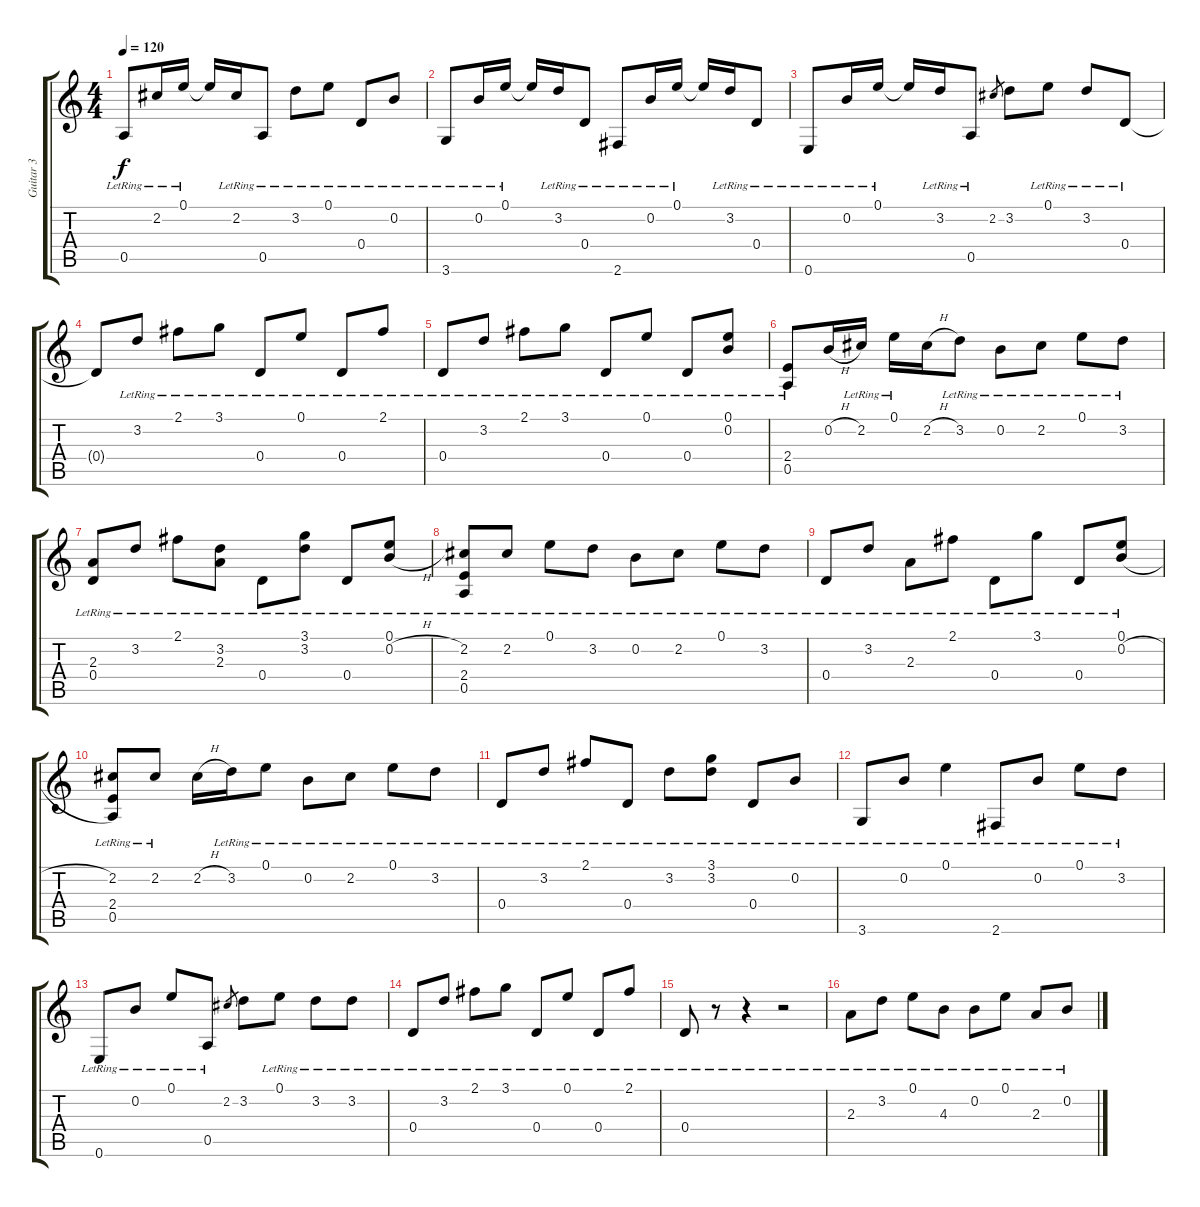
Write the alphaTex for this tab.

\track ("Guitar 3" "Guitar 3") {instrument acousticguitarsteel}
\staff {score tabs}
\tuning (E4 B3 G3 D3 A2 E2) {hide}
\ts (4 4)
\tempo 120
\clef g2
\ks c
0.5{lr}.8{dy f} 2.2{lr}.16 0.1{lr}.16 0.1{t}.16 2.2{lr}.16 0.5{lr}.8 3.2{lr}.8 0.1{lr}.8 0.4{lr}.8 0.2{lr}.8 |
3.6{lr}.8 0.2{lr}.16 0.1{lr}.16 0.1{t}.16 3.2{lr}.16 0.4{lr}.8 2.6{lr}.8 0.2{lr}.16 0.1{lr}.16 0.1{t}.16 3.2{lr}.16 0.4{lr}.8 |
0.6{lr}.8 0.2{lr}.16 0.1{lr}.16 0.1{t}.16 3.2{lr}.16 0.5{lr}.8 2.2.8{gr} 3.2.8 0.1{lr}.8 3.2{lr}.8 0.4{lr}.8 |
0.4{t}.8 3.2{lr}.8 2.1{lr}.8 3.1{lr}.8 0.4{lr}.8 0.1{lr}.8 0.4{lr}.8 2.1{lr}.8 |
0.4{lr}.8 3.2{lr}.8 2.1{lr}.8 3.1{lr}.8 0.4{lr}.8 0.1{lr}.8 0.4{lr}.8 (0.1{lr} 0.2{lr}).8 |
(2.4{lr} 0.5{lr}).8 0.2{h}.16 2.2{lr}.16 0.1{lr}.16 2.2{h}.16 3.2{lr}.8 0.2{lr}.8 2.2{lr}.8 0.1{lr}.8 3.2{lr}.8 |
(2.3{lr} 0.4{lr}).8 3.2{lr}.8 2.1{lr}.8 (3.2{lr} 2.3{lr}).8 0.4{lr}.8 (3.1{lr} 3.2{lr}).8 0.4{lr}.8 (0.1{lr} 0.2{h}).8 |
(2.2{lr} 2.4{lr} 0.5{lr}).8 2.2{lr}.8 0.1{lr}.8 3.2{lr}.8 0.2{lr}.8 2.2{lr}.8 0.1{lr}.8 3.2{lr}.8 |
0.4{lr}.8 3.2{lr}.8 2.3{lr}.8 2.1{lr}.8 0.4{lr}.8 3.1{lr}.8 0.4{lr}.8 (0.1{lr} 0.2{h}).8 |
(2.2{lr} 2.4{lr} 0.5{lr}).8 2.2{lr}.8 2.2{h}.16 3.2{lr}.16 0.1{lr}.8 0.2{lr}.8 2.2{lr}.8 0.1{lr}.8 3.2{lr}.8 |
0.4{lr}.8 3.2{lr}.8 2.1{lr}.8 0.4{lr}.8 3.2{lr}.8 (3.1{lr} 3.2{lr}).8 0.4{lr}.8 0.2{lr}.8 |
3.6{lr}.8 0.2{lr}.8 0.1{lr}.4 2.6{lr}.8 0.2{lr}.8 0.1{lr}.8 3.2{lr}.8 |
0.6{lr}.8 0.2{lr}.8 0.1{lr}.8 0.5{lr}.8 2.2.8{gr} 3.2.8 0.1{lr}.8 3.2{lr}.8 3.2{lr}.8 |
0.4{lr}.8 3.2{lr}.8 2.1{lr}.8 3.1{lr}.8 0.4{lr}.8 0.1{lr}.8 0.4{lr}.8 2.1{lr}.8 |
0.4{lr}.8 r.8 r.4 r.2 |
2.3{lr}.8 3.2{lr}.8 0.1{lr}.8 4.3{lr}.8 0.2{lr}.8 0.1{lr}.8 2.3{lr}.8 0.2{lr}.8
